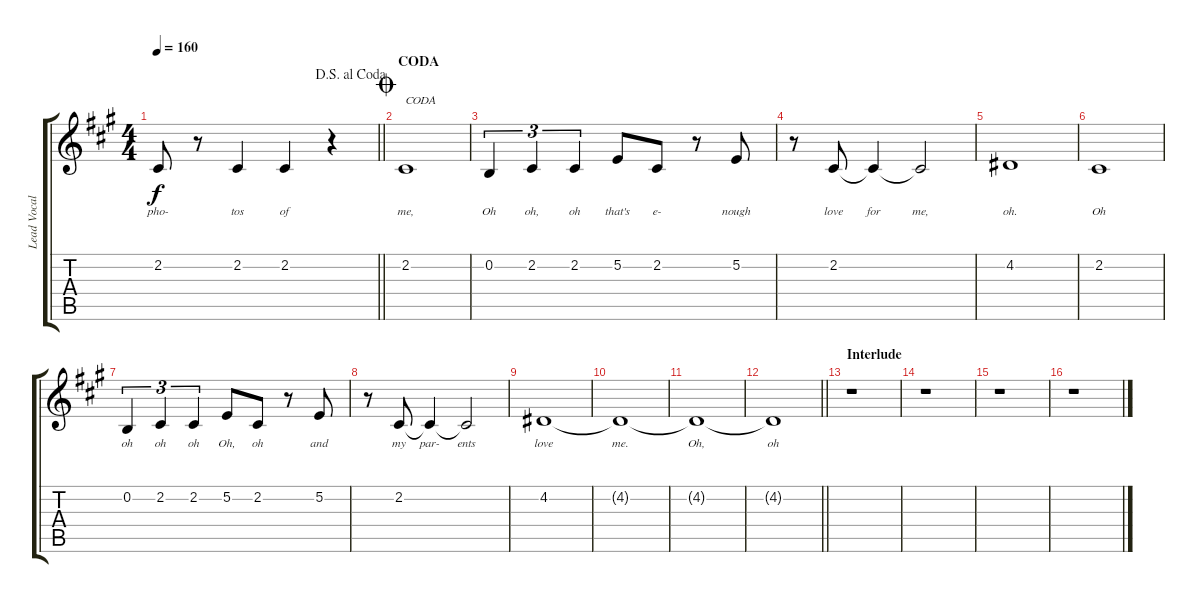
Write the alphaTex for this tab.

\track ("Lead Vocals" "Lead Vocal") {instrument altosax}
\staff {score tabs}
\tuning (E4 B3 G3 D3 A2 E2) {hide}
\ts (4 4)
\jump dalsegnoalcoda
\tempo 160
\clef g2
\barLineRight lightlight
\ks a
2.2.8{lyrics (0 "pho-") lyrics (1 "") lyrics (2 "") lyrics (3 "") lyrics (4 "") dy f} r.8 2.2.4{lyrics (0 "tos") lyrics (1 "") lyrics (2 "") lyrics (3 "") lyrics (4 "")} 2.2.4{lyrics (0 "of") lyrics (1 "") lyrics (2 "") lyrics (3 "") lyrics (4 "")} r.4 |
\section ("" "CODA")
\jump coda
2.2.1{txt "CODA" lyrics (0 "me,") lyrics (1 "") lyrics (2 "") lyrics (3 "") lyrics (4 "")} |
0.2.4{tu (3 2) lyrics (0 "Oh") lyrics (1 "") lyrics (2 "") lyrics (3 "") lyrics (4 "")} 2.2.4{tu (3 2) lyrics (0 "oh,") lyrics (1 "") lyrics (2 "") lyrics (3 "") lyrics (4 "")} 2.2.4{tu (3 2) lyrics (0 "oh") lyrics (1 "") lyrics (2 "") lyrics (3 "") lyrics (4 "")} 5.2.8{lyrics (0 "that's") lyrics (1 "") lyrics (2 "") lyrics (3 "") lyrics (4 "")} 2.2.8{lyrics (0 "e-") lyrics (1 "") lyrics (2 "") lyrics (3 "") lyrics (4 "")} r.8 5.2.8{lyrics (0 "nough") lyrics (1 "") lyrics (2 "") lyrics (3 "") lyrics (4 "")} |
r.8 2.2.8{lyrics (0 "love") lyrics (1 "") lyrics (2 "") lyrics (3 "") lyrics (4 "")} 2.2{t}.4{lyrics (0 "for") lyrics (1 "") lyrics (2 "") lyrics (3 "") lyrics (4 "")} 2.2{t}.2{lyrics (0 "me,") lyrics (1 "") lyrics (2 "") lyrics (3 "") lyrics (4 "")} |
4.2.1{lyrics (0 "oh.") lyrics (1 "") lyrics (2 "") lyrics (3 "") lyrics (4 "")} |
2.2.1{lyrics (0 "Oh") lyrics (1 "") lyrics (2 "") lyrics (3 "") lyrics (4 "")} |
0.2.4{tu (3 2) lyrics (0 "oh") lyrics (1 "") lyrics (2 "") lyrics (3 "") lyrics (4 "")} 2.2.4{tu (3 2) lyrics (0 "oh") lyrics (1 "") lyrics (2 "") lyrics (3 "") lyrics (4 "")} 2.2.4{tu (3 2) lyrics (0 "oh") lyrics (1 "") lyrics (2 "") lyrics (3 "") lyrics (4 "")} 5.2.8{lyrics (0 "Oh,") lyrics (1 "") lyrics (2 "") lyrics (3 "") lyrics (4 "")} 2.2.8{lyrics (0 "oh") lyrics (1 "") lyrics (2 "") lyrics (3 "") lyrics (4 "")} r.8 5.2.8{lyrics (0 "and") lyrics (1 "") lyrics (2 "") lyrics (3 "") lyrics (4 "")} |
r.8 2.2.8{lyrics (0 "my") lyrics (1 "") lyrics (2 "") lyrics (3 "") lyrics (4 "")} 2.2{t}.4{lyrics (0 "par-") lyrics (1 "") lyrics (2 "") lyrics (3 "") lyrics (4 "")} 2.2{t}.2{lyrics (0 "ents") lyrics (1 "") lyrics (2 "") lyrics (3 "") lyrics (4 "")} |
4.2.1{lyrics (0 "love") lyrics (1 "") lyrics (2 "") lyrics (3 "") lyrics (4 "")} |
4.2{t}.1{lyrics (0 "me.") lyrics (1 "") lyrics (2 "") lyrics (3 "") lyrics (4 "")} |
4.2{t}.1{lyrics (0 "Oh,") lyrics (1 "") lyrics (2 "") lyrics (3 "") lyrics (4 "")} |
\barLineRight lightlight
4.2{t}.1{lyrics (0 "oh") lyrics (1 "") lyrics (2 "") lyrics (3 "") lyrics (4 "")} |
\section ("" "Interlude")
r.1 |
r.1 |
r.1 |
r.1
